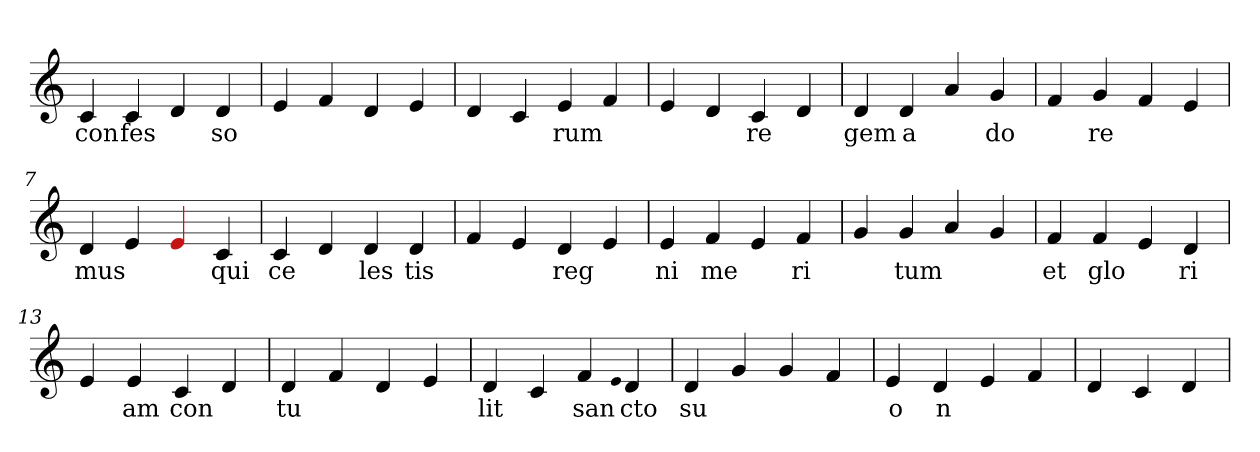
**kern	**text
*part1	*part1
*staff1	*staff1
*clefG2	*
=1	=1
4c	con
4c	fes
4d	.
4d	so
=2	=2
4e	.
4f	.
4d	.
4e	.
=3	=3
4d	.
4c	.
4e	rum
4f	.
=4	=4
4e	.
4d	.
4c	re
4d	.
=5	=5
4d	gem
4d	a
4a	.
4g	do
=6	=6
4f	.
4g	re
4f	.
4e	.
=7	=7
4d	mus
4e	.
4Re	.
4c	qui
=8	=8
4c	ce
4d	.
4d	les
4d	tis
=9	=9
4f	.
4e	.
4d	reg
4e	.
=10	=10
4e	ni
4f	me
4e	.
4f	ri
=11	=11
4g	.
4g	tum
4a	.
4g	.
=12	=12
4f	et
4f	glo
4e	.
4d	ri
=13	=13
4e	.
4e	am
4c	con
4d	.
=14	=14
4d	tu
4f	.
4d	.
4e	.
=15	=15
4d	lit
4c	.
4f	san
qqe	.
4d	cto
=16	=16
4d	su
4g	.
4g	.
4f	.
=17	=17
4e	o
4d	n
4e	.
4f	.
=18	=18
4d	.
4c	.
4d	.
=	=
*-	*-
